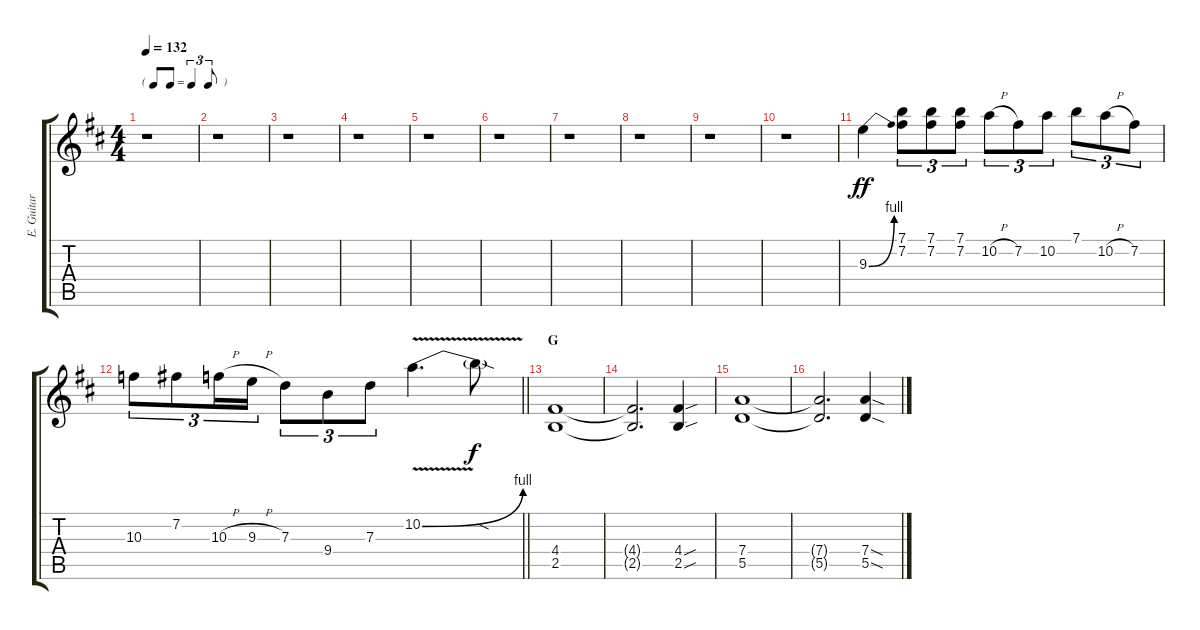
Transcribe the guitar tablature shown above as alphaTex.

\track ("E. Guitar III" "E. Guitar ") {instrument overdrivenguitar}
\staff {score tabs}
\tuning (E4 B3 G3 D3 A2 E2) {hide}
\ts (4 4)
\tf triplet8th
\tempo 132
\clef g2
\ks d
r.1{dy ff} |
r.1 |
r.1 |
r.1 |
r.1 |
r.1 |
r.1 |
r.1 |
r.1 |
r.1 |
9.3{be (bend 0 0 60 4)}.4 (7.1 7.2).8{tu (3 2)} (7.1 7.2).8{tu (3 2)} (7.1 7.2).8{tu (3 2)} 10.2{h}.8{tu (3 2)} 7.2.8{tu (3 2)} 10.2.8{tu (3 2)} 7.1.8{tu (3 2)} 10.2{h}.8{tu (3 2)} 7.2.8{tu (3 2)} |
\barLineRight lightlight
10.3.8{tu (3 2)} 7.2.8{tu (3 2)} 10.3{h}.16{tu (3 2)} 9.3{h}.16{tu (3 2)} 7.3.8{tu (3 2)} 9.4.8{tu (3 2)} 7.3.8{tu (3 2)} 10.2{be (bend 0 0 60 4) v}.4{d} 10.2{sod t}.8{dy f} |
\section ("" "G")
(4.4 2.5).1 |
(4.4{t} 2.5{t}).2{d} (4.4{sou} 2.5{sou}).4 |
(7.4 5.5).1 |
(7.4{t} 5.5{t}).2{d} (7.4{sod} 5.5{sod}).4
